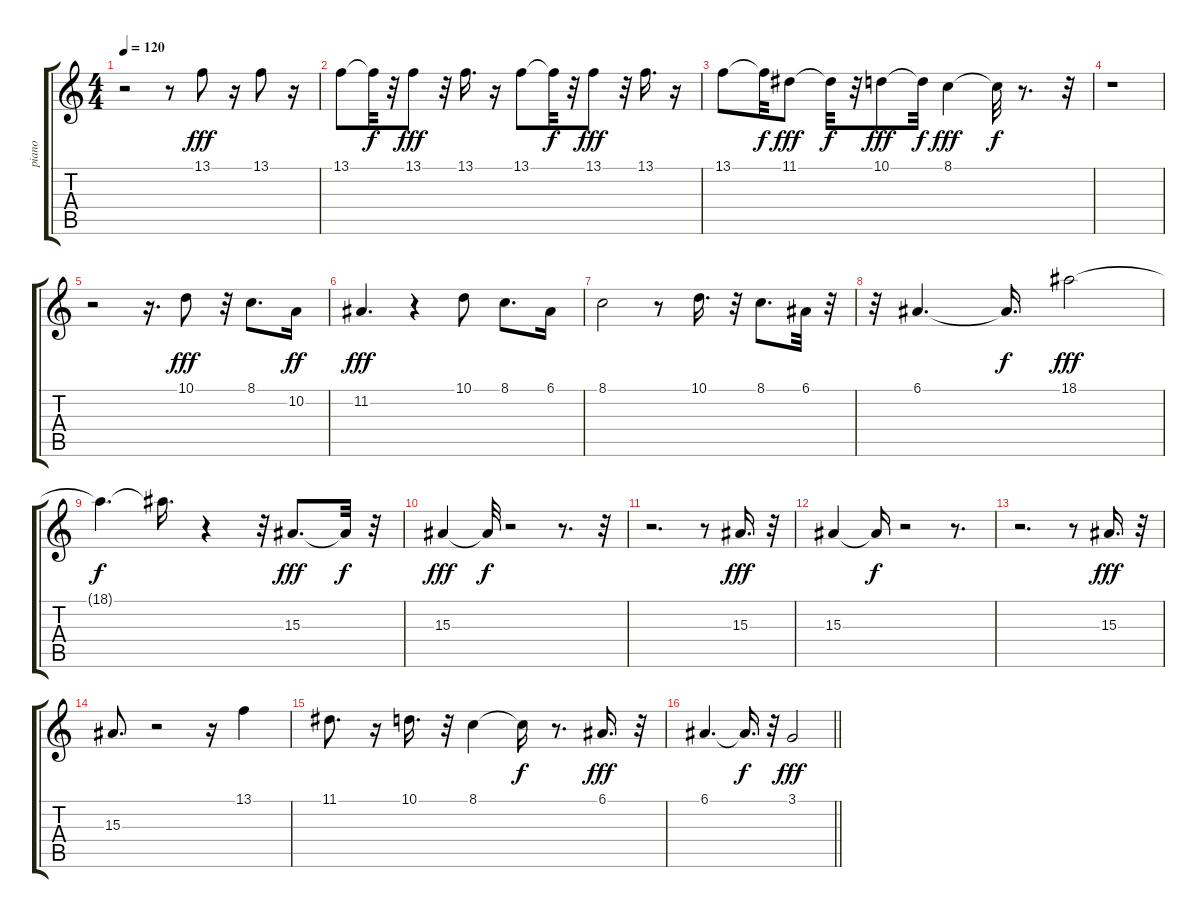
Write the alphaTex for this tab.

\track ("piano" "piano") {instrument lead8bassandlead}
\staff {score tabs}
\tuning (E4 B3 G3 D3 A2 E2) {hide}
\ts (4 4)
\tempo 120
\clef g2
\ks c
r.2{dy fff} r.8 13.1.8 r.16 13.1.8 r.16 |
13.1.8 13.1{t}.32{dy f} r.32 13.1.8{dy fff} r.32 13.1.16{d} r.16 13.1.8 13.1{t}.32{dy f} r.32 13.1.8{dy fff} r.32 13.1.16{d} r.16 |
13.1.8 13.1{t}.32{dy f} 11.1.8{dy fff} 11.1{t}.32{dy f} r.32 10.1.8{dy fff} 10.1{t}.32{dy f} 8.1.4{dy fff} 8.1{t}.32{dy f} r.8{d} r.32 |
r.1 |
r.2 r.16{d} 10.1.8{dy fff} r.32 8.1.8{d} 10.2.16{dy ff} |
11.2.4{d dy fff} r.4 10.1.8 8.1.8{d} 6.1.16 |
8.1.2 r.8 10.1.16{d} r.32 8.1.8{d} 6.1.32 r.32 |
r.32 6.1.4{d} 6.1{t}.16{d dy f} 18.1.2{dy fff} |
18.1{t}.4{d dy f} 18.1{t}.16{d} r.4 r.32 15.3.8{d dy fff} 15.3{t}.32{dy f} r.32 |
15.3.4{dy fff} 15.3{t}.32{dy f} r.2 r.8{d} r.32 |
r.2{d} r.8 15.3.16{d dy fff} r.32 |
15.3.4 15.3{t}.16{dy f} r.2 r.8{d} |
r.2{d} r.8 15.3.16{d dy fff} r.32 |
15.3.8{d} r.2 r.16 13.1.4 |
11.1.8{d} r.16 10.1.16{d} r.32 8.1.4 8.1{t}.16{dy f} r.8{d} 6.1.16{d dy fff} r.32 |
\barLineRight lightlight
6.1.4{d} 6.1{t}.16{d dy f} r.32 3.1.2{dy fff}
